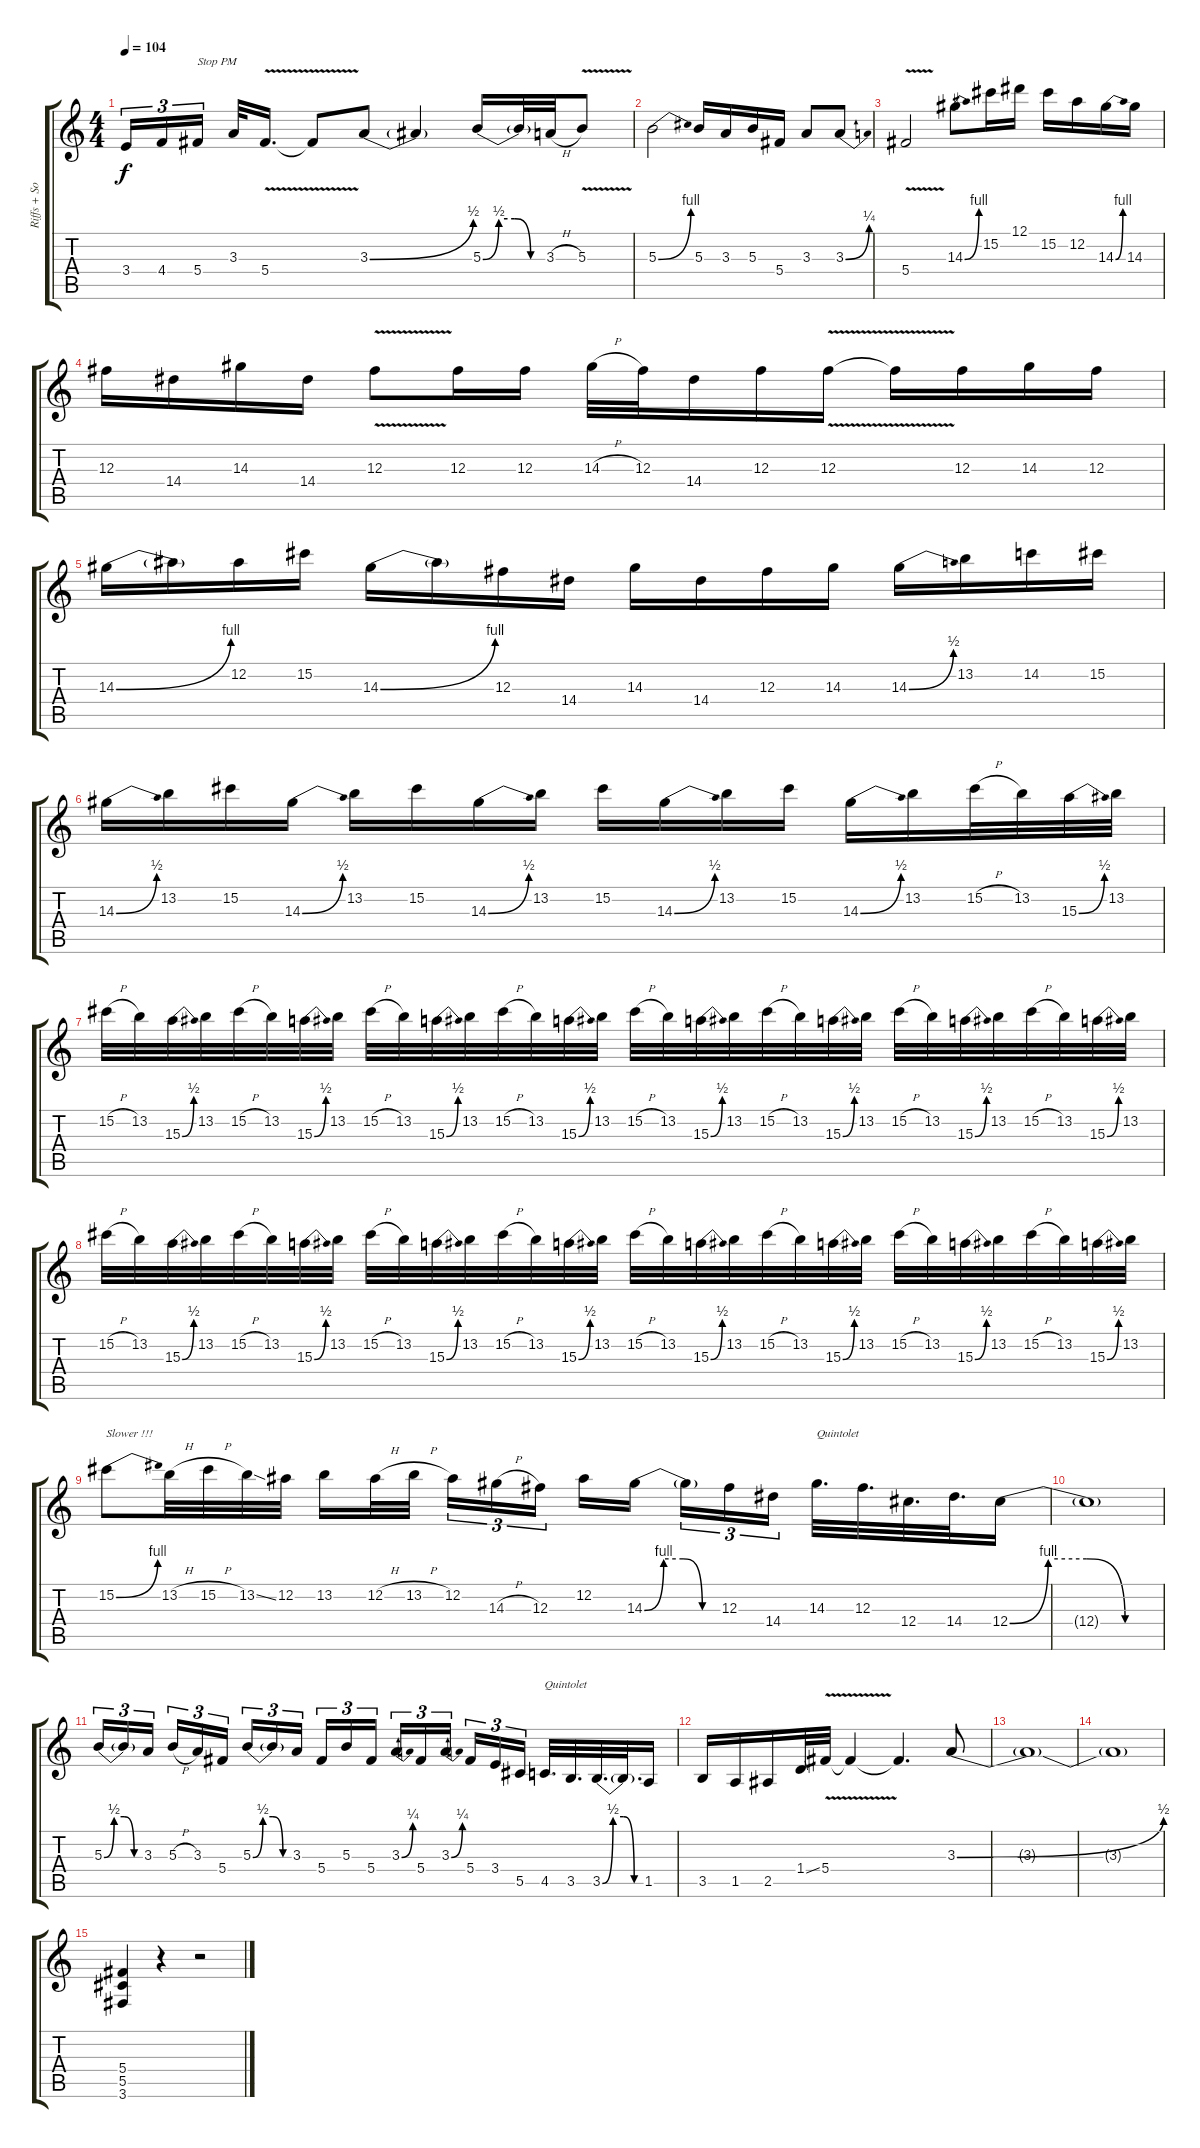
\track ("Riffs + Solo" "Riffs + So") {instrument overdrivenguitar}
\staff {score tabs}
\tuning (Eb4 Bb3 Gb3 Db3 Ab2 Eb2) {hide}
\ts (4 4)
\tempo 104
\clef g2
\ks c
3.4.16{tu (3 2) dy f} 4.4.16{tu (3 2)} 5.4.16{tu (3 2) txt "Stop PM" beam splitsecondary} 3.3.32 5.4{v}.16{d} 5.4{t}.8 3.3{be (bend 0 0 60 2)}.8 3.3{t}.4 5.3{be (custom 0 0 15 2 30 2 45 0 60 0)}.16 5.3{t}.32 3.3{h}.32 5.3{v}.8 |
5.3{be (bend 0 0 60 4)}.2 5.3.16 3.3.16 5.3.16 5.4.16 3.3.8 3.3{be (bend 0 0 60 1)}.8 |
5.4{v}.2 14.3{be (bend 0 0 60 4)}.8 15.2.16 12.1.16 15.2.16 12.2.16 14.3{be (bend 0 0 60 4)}.16 14.3.16 |
12.3.16 14.4.16 14.3.16 14.4.16 12.3{v}.8 12.3.16 12.3.16 14.3{h}.32 12.3.32 14.4.16 12.3.16 12.3{v}.16 12.3{t}.16 12.3.16 14.3.16 12.3.16 |
14.3{be (bend 0 0 60 4)}.16 14.3{t}.16 12.2.16 15.2.16 14.3{be (bend 0 0 60 4)}.16 14.3{t}.16 12.3.16 14.4.16 14.3.16 14.4.16 12.3.16 14.3.16 14.3{be (bend 0 0 60 2)}.16 13.2.16 14.2.16 15.2.16 |
14.3{be (bend 0 0 60 2)}.16 13.2.16 15.2.16 14.3{be (bend 0 0 60 2)}.16 13.2.16 15.2.16 14.3{be (bend 0 0 60 2)}.16 13.2.16 15.2.16 14.3{be (bend 0 0 60 2)}.16 13.2.16 15.2.16 14.3{be (bend 0 0 60 2)}.16 13.2.16 15.2{h}.32 13.2.32 15.3{be (bend 0 0 60 2)}.32 13.2.32 |
15.2{h}.32 13.2.32 15.3{be (bend 0 0 60 2)}.32 13.2.32 15.2{h}.32 13.2.32 15.3{be (bend 0 0 60 2)}.32 13.2.32 15.2{h}.32 13.2.32 15.3{be (bend 0 0 60 2)}.32 13.2.32 15.2{h}.32 13.2.32 15.3{be (bend 0 0 60 2)}.32 13.2.32 15.2{h}.32 13.2.32 15.3{be (bend 0 0 60 2)}.32 13.2.32 15.2{h}.32 13.2.32 15.3{be (bend 0 0 60 2)}.32 13.2.32 15.2{h}.32 13.2.32 15.3{be (bend 0 0 60 2)}.32 13.2.32 15.2{h}.32 13.2.32 15.3{be (bend 0 0 60 2)}.32 13.2.32 |
15.2{h}.32 13.2.32 15.3{be (bend 0 0 60 2)}.32 13.2.32 15.2{h}.32 13.2.32 15.3{be (bend 0 0 60 2)}.32 13.2.32 15.2{h}.32 13.2.32 15.3{be (bend 0 0 60 2)}.32 13.2.32 15.2{h}.32 13.2.32 15.3{be (bend 0 0 60 2)}.32 13.2.32 15.2{h}.32 13.2.32 15.3{be (bend 0 0 60 2)}.32 13.2.32 15.2{h}.32 13.2.32 15.3{be (bend 0 0 60 2)}.32 13.2.32 15.2{h}.32 13.2.32 15.3{be (bend 0 0 60 2)}.32 13.2.32 15.2{h}.32 13.2.32 15.3{be (bend 0 0 60 2)}.32 13.2.32 |
15.2{be (bend 0 0 60 4)}.8{txt "Slower !!!"} 13.2{h}.32 15.2{h}.32 13.2{ss}.32 12.2.32 13.2.16 12.2{h}.32 13.2{h}.32{beam splitsecondary} 12.2.16{tu (3 2)} 14.3{h}.16{tu (3 2)} 12.3.16{tu (3 2)} 12.2.16 14.3{be (custom 0 0 15 4 30 4 45 0 60 0)}.16{beam splitsecondary} 14.3{t}.16{tu (3 2)} 12.3.16{tu (3 2)} 14.4.16{tu (3 2)} 14.3.32{d txt "Quintolet"} 12.3.32{d} 12.4.32{d} 14.4.32{d} 12.4{be (custom 0 0 15 4 30 4 45 0 60 0)}.16 |
12.4{t}.1 |
5.3{be (custom 0 0 15 2 30 2 45 0 60 0)}.16{tu (3 2)} 5.3{t}.16{tu (3 2)} 3.3.16{tu (3 2) beam splitsecondary} 5.3{h}.16{tu (3 2)} 3.3.16{tu (3 2)} 5.4.16{tu (3 2)} 5.3{be (custom 0 0 15 2 30 2 45 0 60 0)}.16{tu (3 2)} 5.3{t}.16{tu (3 2)} 3.3.16{tu (3 2) beam splitsecondary} 5.4.16{tu (3 2)} 5.3.16{tu (3 2)} 5.4.16{tu (3 2)} 3.3{be (bend 0 0 60 1)}.16{tu (3 2)} 5.4.16{tu (3 2)} 3.3{be (bend 0 0 60 1)}.16{tu (3 2) beam splitsecondary} 5.4.16{tu (3 2)} 3.4.16{tu (3 2)} 5.5.16{tu (3 2)} 4.5.32{d txt "Quintolet"} 3.5.32{d} 3.5{be (custom 0 0 15 2 30 2 45 0 60 0)}.32{d} 3.5{t}.32{d} 1.5.16 |
3.5.16 1.5.16 2.5.16 1.4{ss}.32 5.4{v}.32 5.4{t}.4 5.4{t}.4{d} 3.3{be (bend 0 0 60 2)}.8 |
3.3{t}.1 |
3.3{t}.1 |
(5.4 5.5 3.6).4 r.4 r.2
